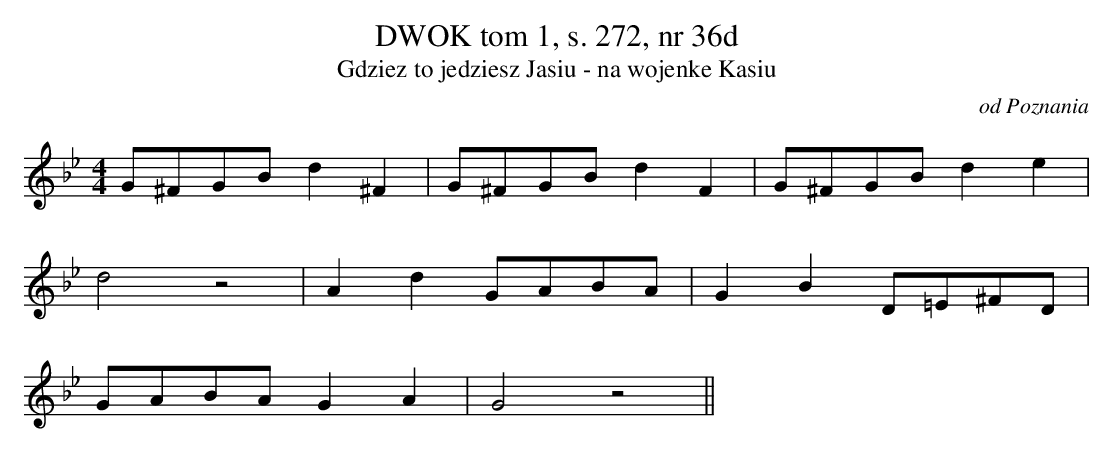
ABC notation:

X:1
T: DWOK tom 1, s. 272, nr 36d
T: Gdziez to jedziesz Jasiu - na wojenke Kasiu
O: od Poznania
M: 4/4
L: 1/8
K: Bb
G^FGBd2^F2 | G^FGBd2F2 | G^FGBd2e2 |
d4z4 | A2d2GABA | G2B2D=E^FD |
GABAG2A2 | G4z4||
